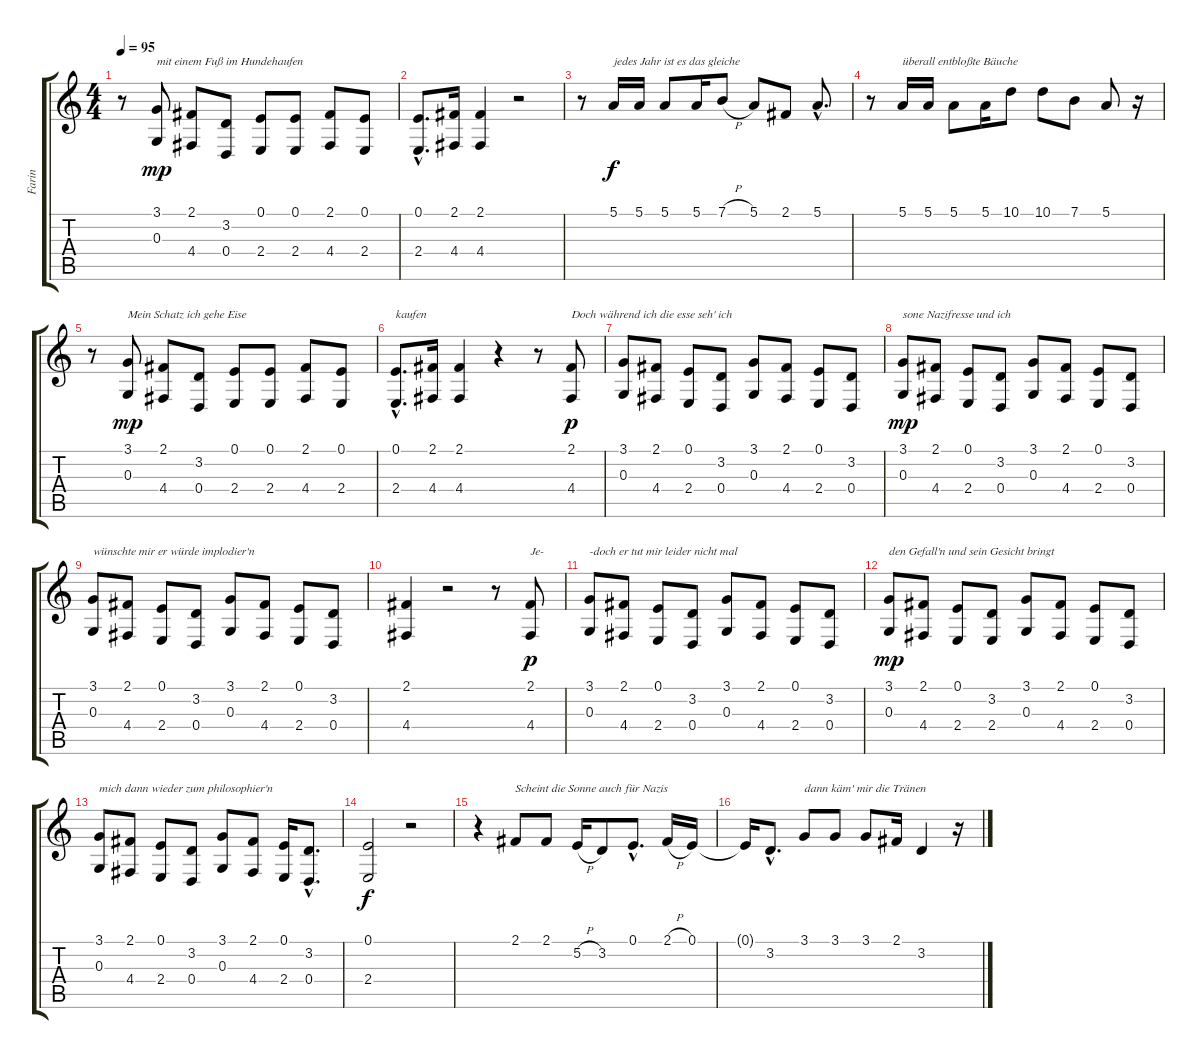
\track ("Farin" "Farin") {instrument lead8bassandlead}
\staff {score tabs}
\tuning (E4 B3 G3 D3 A2 E2) {hide}
\ts (4 4)
\tempo 95
\clef g2
\ks c
r.8{dy f} (3.1 0.3).8{txt "mit einem Fuß im Hundehaufen" dy mp} (2.1 4.4).8 (3.2 0.4).8 (0.1 2.4).8 (0.1 2.4).8 (2.1 4.4).8 (0.1 2.4).8 |
(0.1{hac} 2.4{hac}).8{d} (2.1 4.4).16 (2.1 4.4).4 r.2 |
r.8 5.1.16{txt "jedes Jahr ist es das gleiche" dy f} 5.1.16 5.1.8 5.1.16 7.1{h}.8 5.1.8 2.1.8 5.1{hac}.8{d} |
r.8 5.1.16{txt "überall entbloßte Bäuche"} 5.1.16 5.1.8 5.1.16 10.1.8 10.1.8 7.1.8 5.1.8 r.16 |
r.8 (3.1 0.3).8{txt "Mein Schatz ich gehe Eise " dy mp} (2.1 4.4).8 (3.2 0.4).8 (0.1 2.4).8 (0.1 2.4).8 (2.1 4.4).8 (0.1 2.4).8 |
(0.1{hac} 2.4{hac}).8{d txt "kaufen"} (2.1 4.4).16 (2.1 4.4).4 r.4 r.8 (2.1 4.4).8{txt "Doch während ich die esse seh' ich" dy p} |
(3.1 0.3).8 (2.1 4.4).8 (0.1 2.4).8 (3.2 0.4).8 (3.1 0.3).8 (2.1 4.4).8 (0.1 2.4).8 (3.2 0.4).8 |
(3.1 0.3).8{txt "sone Nazifresse und ich " dy mp} (2.1 4.4).8 (0.1 2.4).8 (3.2 0.4).8 (3.1 0.3).8 (2.1 4.4).8 (0.1 2.4).8 (3.2 0.4).8 |
(3.1 0.3).8{txt "wünschte mir er würde implodier'n"} (2.1 4.4).8 (0.1 2.4).8 (3.2 0.4).8 (3.1 0.3).8 (2.1 4.4).8 (0.1 2.4).8 (3.2 0.4).8 |
(2.1 4.4).4 r.2 r.8 (2.1 4.4).8{txt "Je-" dy p} |
(3.1 0.3).8{txt "-doch er tut mir leider nicht mal"} (2.1 4.4).8 (0.1 2.4).8 (3.2 0.4).8 (3.1 0.3).8 (2.1 4.4).8 (0.1 2.4).8 (3.2 0.4).8 |
(3.1 0.3).8{txt "den Gefall'n und sein Gesicht bringt" dy mp} (2.1 4.4).8 (0.1 2.4).8 (3.2 2.4).8 (3.1 0.3).8 (2.1 4.4).8 (0.1 2.4).8 (3.2 0.4).8 |
(3.1 0.3).8{txt "mich dann wieder zum philosophier'n"} (2.1 4.4).8 (0.1 2.4).8 (3.2 0.4).8 (3.1 0.3).8 (2.1 4.4).8 (0.1 2.4).16 (3.2{hac} 0.4{hac}).8{d} |
(0.1 2.4).2{dy f} r.2 |
r.4 2.1.8{txt "Scheint die Sonne auch für Nazis"} 2.1.8 5.2{h}.16 3.2.8 0.1{hac}.8{d} 2.1{h}.16 0.1.16 |
0.1{t}.16 3.2{hac}.8{d} 3.1.8{txt "dann käm' mir die Tränen"} 3.1.8 3.1.8 2.1.16 3.2.4 r.16
